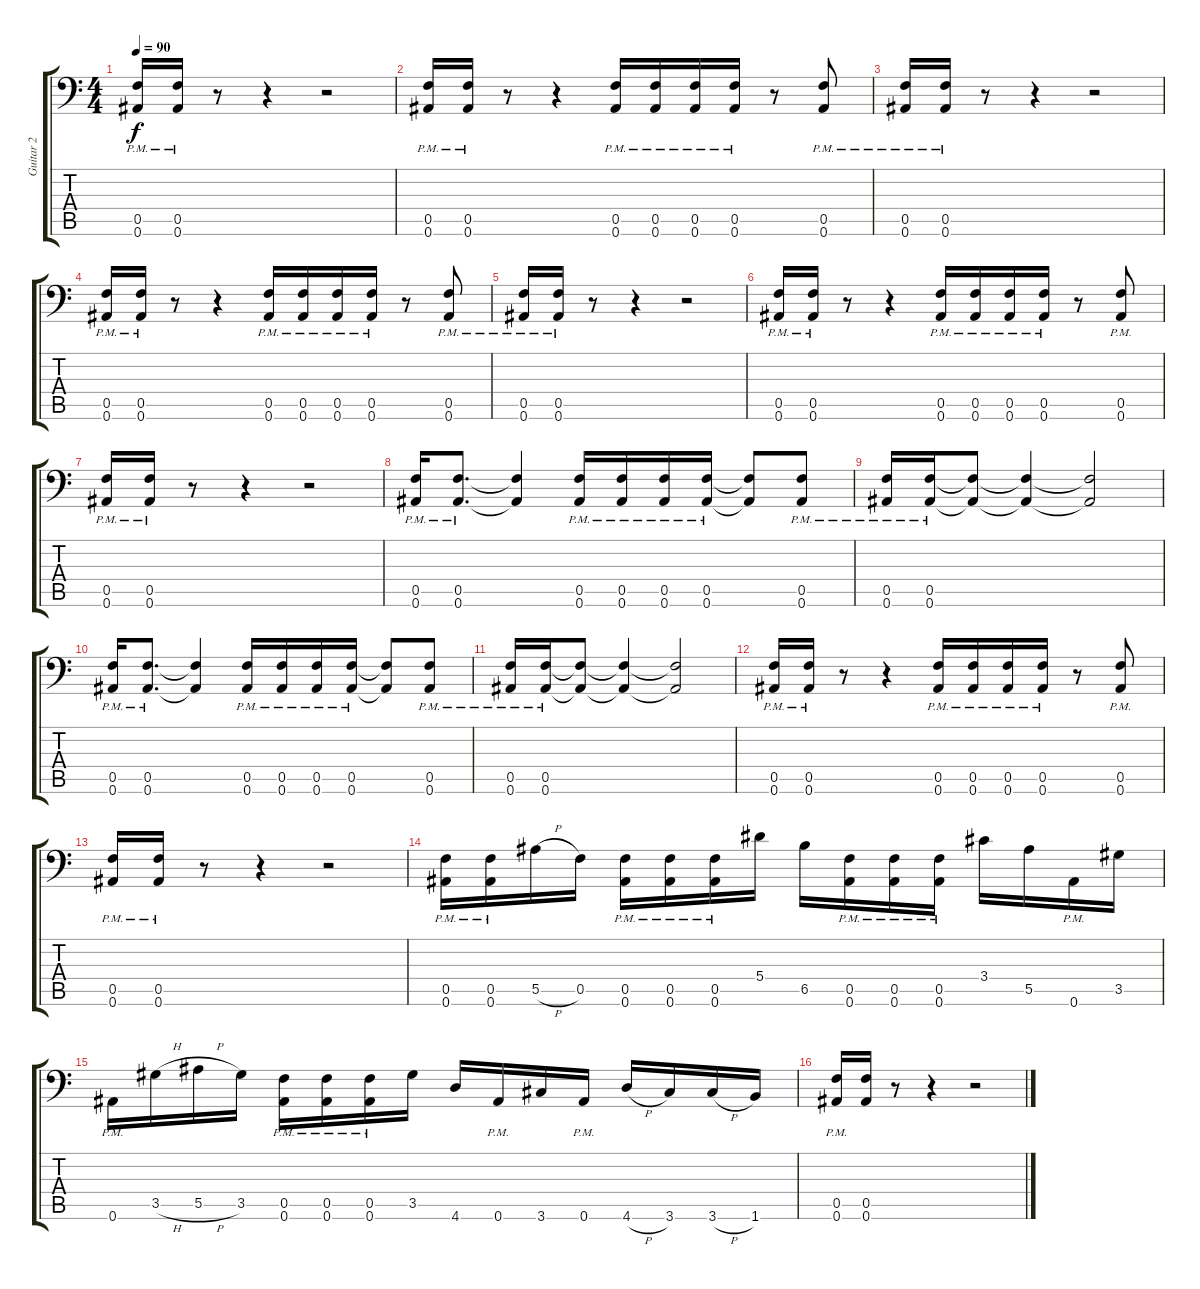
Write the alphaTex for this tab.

\track ("Guitar 2" "Guitar 2") {instrument distortionguitar}
\staff {score tabs}
\tuning (C4 G3 Eb3 Bb2 F2 Bb1) {hide}
\ts (4 4)
\tempo 90
\clef f4
\ks c
(0.5{pm} 0.6{pm}).16{dy f} (0.5{pm} 0.6{pm}).16 r.8 r.4 r.2 |
(0.5{pm} 0.6{pm}).16 (0.5{pm} 0.6{pm}).16 r.8 r.4 (0.5{pm} 0.6{pm}).16 (0.5{pm} 0.6{pm}).16 (0.5{pm} 0.6{pm}).16 (0.5{pm} 0.6{pm}).16 r.8 (0.5{pm} 0.6{pm}).8 |
(0.5{pm} 0.6{pm}).16 (0.5{pm} 0.6{pm}).16 r.8 r.4 r.2 |
(0.5{pm} 0.6{pm}).16 (0.5{pm} 0.6{pm}).16 r.8 r.4 (0.5{pm} 0.6{pm}).16 (0.5{pm} 0.6{pm}).16 (0.5{pm} 0.6{pm}).16 (0.5{pm} 0.6{pm}).16 r.8 (0.5{pm} 0.6{pm}).8 |
(0.5{pm} 0.6{pm}).16 (0.5{pm} 0.6{pm}).16 r.8 r.4 r.2 |
(0.5{pm} 0.6{pm}).16 (0.5{pm} 0.6{pm}).16 r.8 r.4 (0.5{pm} 0.6{pm}).16 (0.5{pm} 0.6{pm}).16 (0.5{pm} 0.6{pm}).16 (0.5{pm} 0.6{pm}).16 r.8 (0.5{pm} 0.6{pm}).8 |
(0.5{pm} 0.6{pm}).16 (0.5{pm} 0.6{pm}).16 r.8 r.4 r.2 |
(0.5{pm} 0.6{pm}).16 (0.5{pm} 0.6{pm}).8{d} (0.5{t} 0.6{t}).4 (0.5{pm} 0.6{pm}).16 (0.5{pm} 0.6{pm}).16 (0.5{pm} 0.6{pm}).16 (0.5{pm} 0.6{pm}).16 (0.5{t} 0.6{t}).8 (0.5{pm} 0.6{pm}).8 |
(0.5{pm} 0.6{pm}).16 (0.5{pm} 0.6{pm}).16 (0.5{t} 0.6{t}).8 (0.5{t} 0.6{t}).4 (0.5{t} 0.6{t}).2 |
(0.5{pm} 0.6{pm}).16 (0.5{pm} 0.6{pm}).8{d} (0.5{t} 0.6{t}).4 (0.5{pm} 0.6{pm}).16 (0.5{pm} 0.6{pm}).16 (0.5{pm} 0.6{pm}).16 (0.5{pm} 0.6{pm}).16 (0.5{t} 0.6{t}).8 (0.5{pm} 0.6{pm}).8 |
(0.5{pm} 0.6{pm}).16 (0.5{pm} 0.6{pm}).16 (0.5{t} 0.6{t}).8 (0.5{t} 0.6{t}).4 (0.5{t} 0.6{t}).2 |
(0.5{pm} 0.6{pm}).16 (0.5{pm} 0.6{pm}).16 r.8 r.4 (0.5{pm} 0.6{pm}).16 (0.5{pm} 0.6{pm}).16 (0.5{pm} 0.6{pm}).16 (0.5{pm} 0.6{pm}).16 r.8 (0.5{pm} 0.6{pm}).8 |
(0.5{pm} 0.6{pm}).16 (0.5{pm} 0.6{pm}).16 r.8 r.4 r.2 |
(0.5{pm} 0.6{pm}).16 (0.5{pm} 0.6{pm}).16 5.5{h}.16 0.5.16 (0.5{pm} 0.6{pm}).16 (0.5{pm} 0.6{pm}).16 (0.5{pm} 0.6{pm}).16 5.4.16 6.5.16 (0.5{pm} 0.6{pm}).16 (0.5{pm} 0.6{pm}).16 (0.5{pm} 0.6{pm}).16 3.4.16 5.5.16 0.6{pm}.16 3.5.16 |
0.6{pm}.16 3.5{h}.16 5.5{h}.16 3.5.16 (0.5{pm} 0.6{pm}).16 (0.5{pm} 0.6{pm}).16 (0.5{pm} 0.6{pm}).16 3.5.16 4.6.16 0.6{pm}.16 3.6.16 0.6{pm}.16 4.6{h}.16 3.6.16 3.6{h}.16 1.6.16 |
(0.5{pm} 0.6{pm}).16 (0.5 0.6).16 r.8 r.4 r.2
